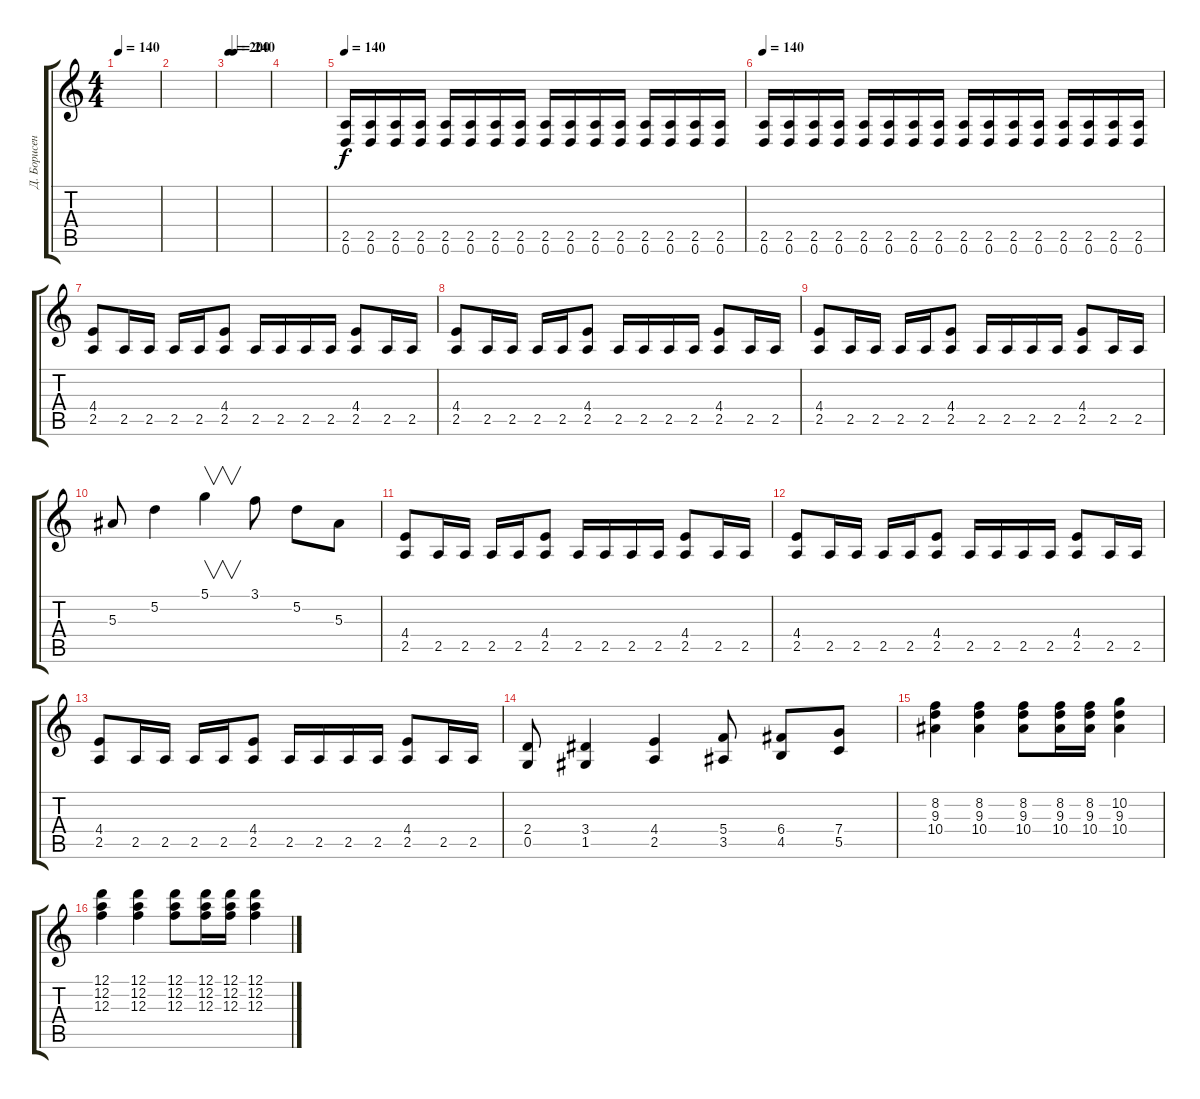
\track ("Д. Борисенков" "Д. Борисен") {instrument distortionguitar}
\staff {score tabs}
\tuning (D4 A3 F3 C3 G2 D2) {hide}
\ts (4 4)
\tempo 140
\clef g2
\ks c
|
|
\tempo 200
\tempo (240 0.125)
|
|
\tempo 140
(2.5 0.6).16 (2.5 0.6).16 (2.5 0.6).16 (2.5 0.6).16 (2.5 0.6).16 (2.5 0.6).16 (2.5 0.6).16 (2.5 0.6).16 (2.5 0.6).16 (2.5 0.6).16 (2.5 0.6).16 (2.5 0.6).16 (2.5 0.6).16 (2.5 0.6).16 (2.5 0.6).16 (2.5 0.6).16 |
\tempo 140
(2.5 0.6).16 (2.5 0.6).16 (2.5 0.6).16 (2.5 0.6).16 (2.5 0.6).16 (2.5 0.6).16 (2.5 0.6).16 (2.5 0.6).16 (2.5 0.6).16 (2.5 0.6).16 (2.5 0.6).16 (2.5 0.6).16 (2.5 0.6).16 (2.5 0.6).16 (2.5 0.6).16 (2.5 0.6).16 |
(4.4 2.5).8 2.5.16 2.5.16 2.5.16 2.5.16 (4.4 2.5).8 2.5.16 2.5.16 2.5.16 2.5.16 (4.4 2.5).8 2.5.16 2.5.16 |
(4.4 2.5).8 2.5.16 2.5.16 2.5.16 2.5.16 (4.4 2.5).8 2.5.16 2.5.16 2.5.16 2.5.16 (4.4 2.5).8 2.5.16 2.5.16 |
(4.4 2.5).8 2.5.16 2.5.16 2.5.16 2.5.16 (4.4 2.5).8 2.5.16 2.5.16 2.5.16 2.5.16 (4.4 2.5).8 2.5.16 2.5.16 |
5.3.8 5.2.4 5.1.4{v} 3.1.8 5.2.8 5.3.8 |
(4.4 2.5).8 2.5.16 2.5.16 2.5.16 2.5.16 (4.4 2.5).8 2.5.16 2.5.16 2.5.16 2.5.16 (4.4 2.5).8 2.5.16 2.5.16 |
(4.4 2.5).8 2.5.16 2.5.16 2.5.16 2.5.16 (4.4 2.5).8 2.5.16 2.5.16 2.5.16 2.5.16 (4.4 2.5).8 2.5.16 2.5.16 |
(4.4 2.5).8 2.5.16 2.5.16 2.5.16 2.5.16 (4.4 2.5).8 2.5.16 2.5.16 2.5.16 2.5.16 (4.4 2.5).8 2.5.16 2.5.16 |
(2.4 0.5).8 (3.4 1.5).4 (4.4 2.5).4 (5.4 3.5).8 (6.4 4.5).8 (7.4 5.5).8 |
(8.2 9.3 10.4).4 (8.2 9.3 10.4).4 (8.2 9.3 10.4).8 (8.2 9.3 10.4).16 (8.2 9.3 10.4).16 (10.2 9.3 10.4).4 |
(12.1 12.2 12.3).4 (12.1 12.2 12.3).4 (12.1 12.2 12.3).8 (12.1 12.2 12.3).16 (12.1 12.2 12.3).16 (12.1 12.2 12.3).4
